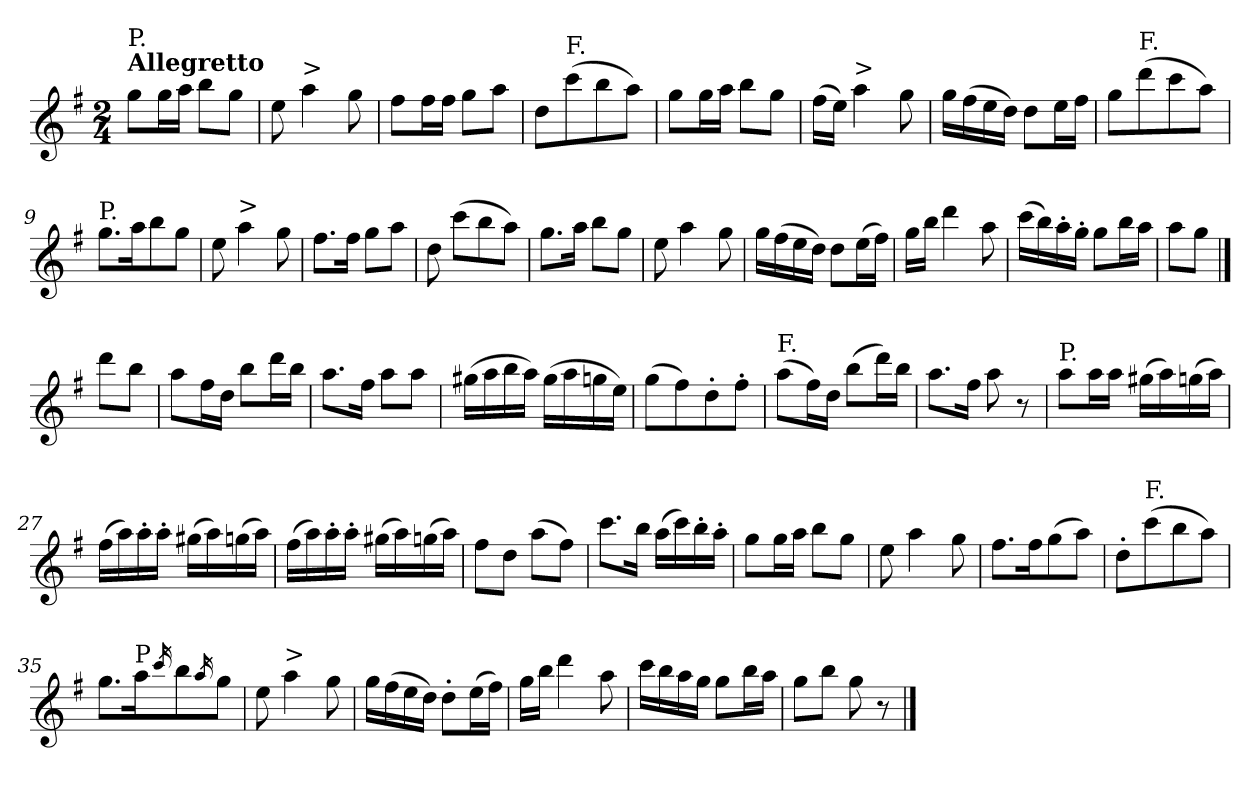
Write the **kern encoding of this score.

**kern
*part1
*staff1
*clefG2
*k[f#]
*G:
*M2/4
=1
!LO:TX:a:B:t=Allegretto
!LO:TX:a:t=P.
8gg\L
16gg\L
16aa\JJ
8bb\L
8gg\J
=2
8ee\
!LO:TX:a:t=>
4aa\
8gg\
=3
8ff#\L
16ff#\L
16ff#\JJ
8gg\L
8aa\J
=4
8dd\L
!LO:TX:a:t=F.
(>8ccc\
8bb\
8aa\J)
=5
8gg\L
16gg\L
16aa\JJ
8bb\L
8gg\J
=6
(>16ff#\LL
16ee\JJ)
!LO:TX:a:t=>
4aa\
8gg\
=7
16gg\LL
(>16ff#\
16ee\
16dd\JJ)
8dd\L
16ee\L
16ff#\JJ
=8
8gg\L
!LO:TX:a:t=F.
(>8ddd\
8ccc\
8aa\J)
!!LO:LB:g=z
=9
!LO:TX:a:t=P.
8.gg\L
16aa\K
8bb\
8gg\J
=10
8ee\
!LO:TX:a:t=>
4aa\
8gg\
=11
8.ff#\L
16ff#\Jk
8gg\L
8aa\J
=12
8dd\
(>8ccc\L
8bb\
8aa\J)
=13
8.gg\L
16aa\Jk
8bb\L
8gg\J
=14
8ee\
4aa\
8gg\
=15
16gg\LL
(>16ff#\
16ee\
16dd\JJ)
8dd\L
(>16ee\L
16ff#\JJ)
=16
16gg\LL
16bb\JJ
4ddd\
8aa\
=17
(>16ccc\LL
16bb\)
16aa'\
16gg'\JJ
8gg\L
16bb\L
16aa\JJ
!!LO:LB:g=z
=18
8aa\L
8gg\J
==19
8ddd\L
8bb\J
=20
8aa\L
16ff#\L
16dd\JJ
8bb\L
16ddd\L
16bb\JJ
=21
8.aa\L
16ff#\Jk
8aa\L
8aa\J
=22
(>16gg#X\LL
16aa\
16bb\
16aa\JJ)
(>16gg#\LL
16aa\
16ggn\
16ee\JJ)
=23
(>8gg\L
8ff#\)
8dd'\
8ff#'\J
=24
!LO:TX:a:t=F.
(>8aa\L
16ff#\L)
16dd\JJ
(>8bb\L
16ddd\L)
16bb\JJ
=25
8.aa\L
16ff#\Jk
8aa\
8r
!!LO:LB:g=z
=26
!LO:TX:a:t=P.
8aa\L
16aa\L
16aa\JJ
(>16gg#X\LL
16aa\)
(>16ggn\
16aa\JJ)
=27
(>16ff#\LL
16aa\)
16aa'\
16aa'\JJ
(>16gg#X\LL
16aa\)
(>16ggn\
16aa\JJ)
=28
(>16ff#\LL
16aa\)
16aa'\
16aa'\JJ
(>16gg#X\LL
16aa\)
(>16ggn\
16aa\JJ)
=29
8ff#\L
8dd\J
(>8aa\L
8ff#\J)
=30
8.ccc\L
16bb\Jk
(>16aa\LL
16ccc\)
16bb'\
16aa'\JJ
!!LO:LB:g=z
=31
8gg\L
16gg\L
16aa\JJ
8bb\L
8gg\J
=32
8ee\
4aa\
8gg\
=33
8.ff#\L
16ff#\K
(>8gg\
8aa\J)
=34
8dd'\L
!LO:TX:a:t=F.
(>8ccc\
8bb\
8aa\J)
=35
8.gg\L
!LO:TX:a:t=P
16aa\K
16qccc/
8bb\
16qaa/
8gg\J
=36
8ee\
!LO:TX:a:t=>
4aa\
8gg\
=37
16gg\LL
(>16ff#\
16ee\
16dd\JJ)
8dd'\L
(>16ee\L
16ff#\JJ)
=38
16gg\LL
16bb\JJ
4ddd\
8aa\
!!LO:LB:g=z
=39
16ccc\LL
16bb\
16aa\
16gg\JJ
8gg\L
16bb\L
16aa\JJ
=40
8gg\L
8bb\J
8gg\
8r
==
*-
